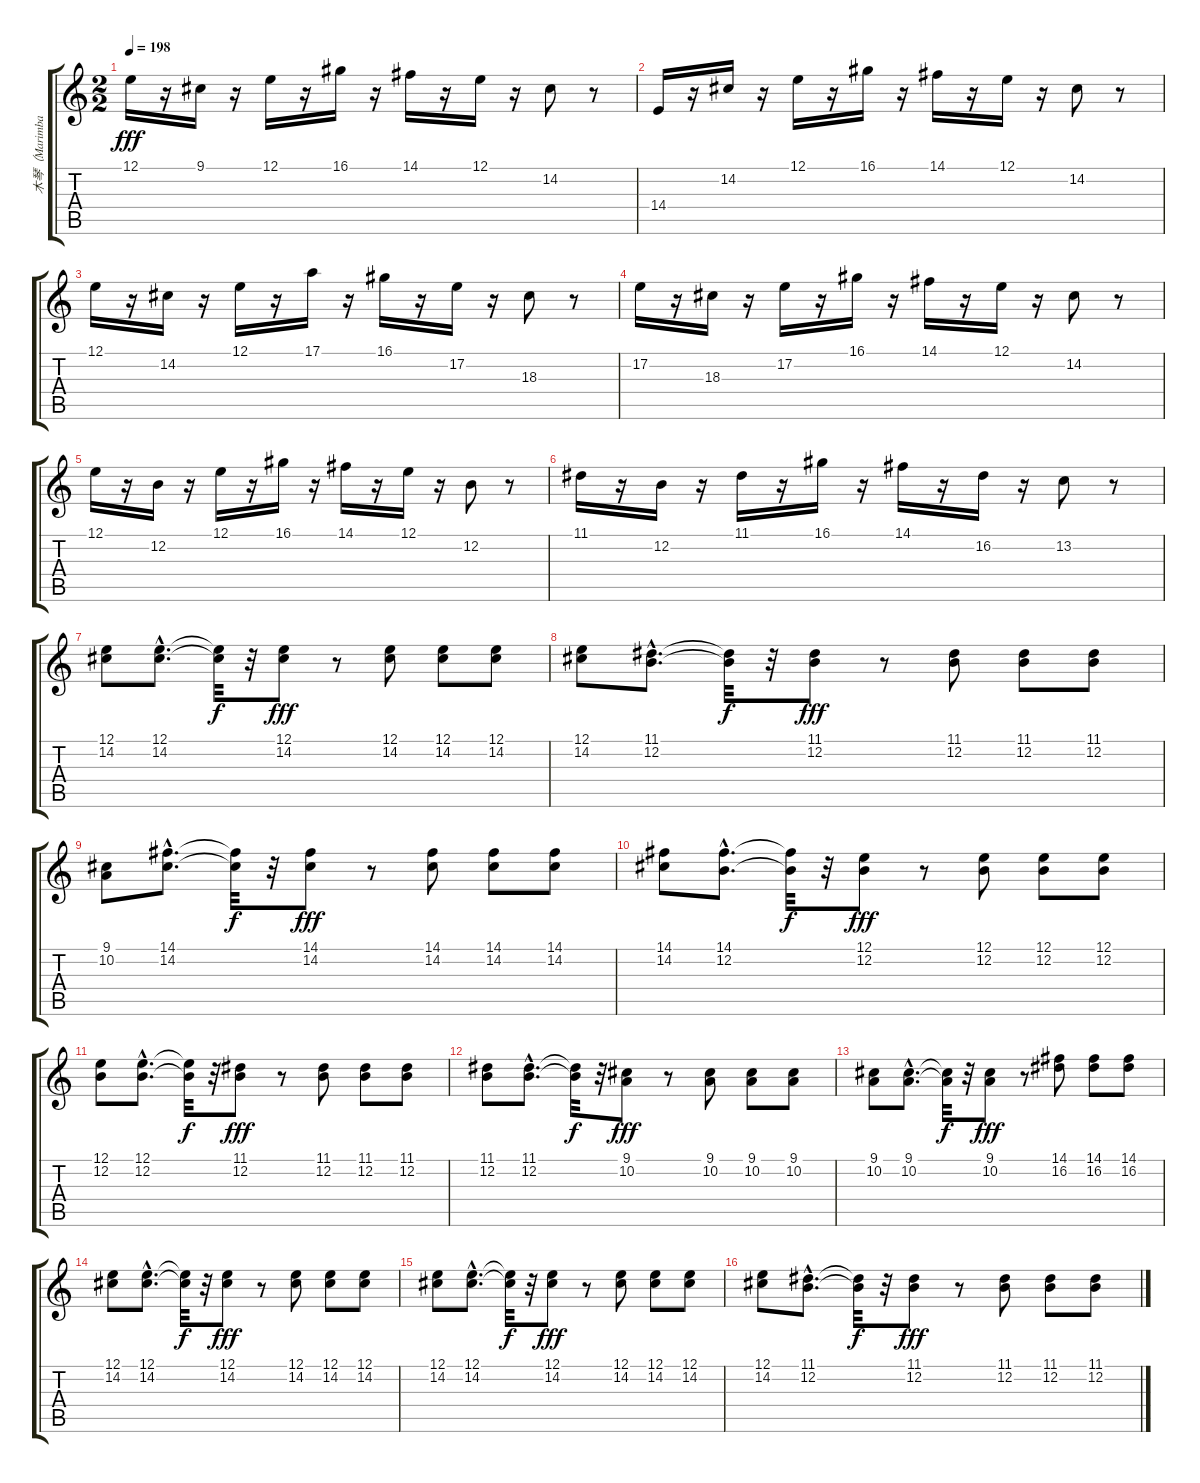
\track ("木琴（Marimba）" "木琴（Marimba") {instrument marimba}
\staff {score tabs}
\tuning (E4 B3 G3 D3 A2 E2) {hide}
\ts (2 2)
\tempo 198
\clef g2
\ks c
12.1.16{dy fff} r.16 9.1.16 r.16 12.1.16 r.16 16.1.16 r.16 14.1.16 r.16 12.1.16 r.16 14.2.8 r.8 |
14.4.16 r.16 14.2.16 r.16 12.1.16 r.16 16.1.16 r.16 14.1.16 r.16 12.1.16 r.16 14.2.8 r.8 |
12.1.16 r.16 14.2.16 r.16 12.1.16 r.16 17.1.16 r.16 16.1.16 r.16 17.2.16 r.16 18.3.8 r.8 |
17.2.16 r.16 18.3.16 r.16 17.2.16 r.16 16.1.16 r.16 14.1.16 r.16 12.1.16 r.16 14.2.8 r.8 |
12.1.16 r.16 12.2.16 r.16 12.1.16 r.16 16.1.16 r.16 14.1.16 r.16 12.1.16 r.16 12.2.8 r.8 |
11.1.16 r.16 12.2.16 r.16 11.1.16 r.16 16.1.16 r.16 14.1.16 r.16 16.2.16 r.16 13.2.8 r.8 |
(12.1 14.2).8 (12.1{hac} 14.2{hac}).8{d} (12.1{t} 14.2{t}).32{dy f} r.32 (12.1 14.2).8{dy fff} r.8 (12.1 14.2).8 (12.1 14.2).8 (12.1 14.2).8 |
(12.1 14.2).8 (11.1{hac} 12.2{hac}).8{d} (11.1{t} 12.2{t}).32{dy f} r.32 (11.1 12.2).8{dy fff} r.8 (11.1 12.2).8 (11.1 12.2).8 (11.1 12.2).8 |
(9.1 10.2).8 (14.1{hac} 14.2{hac}).8{d} (14.1{t} 14.2{t}).32{dy f} r.32 (14.1 14.2).8{dy fff} r.8 (14.1 14.2).8 (14.1 14.2).8 (14.1 14.2).8 |
(14.1 14.2).8 (14.1{hac} 12.2{hac}).8{d} (14.1{t} 12.2{t}).32{dy f} r.32 (12.1 12.2).8{dy fff} r.8 (12.1 12.2).8 (12.1 12.2).8 (12.1 12.2).8 |
(12.1 12.2).8 (12.1{hac} 12.2{hac}).8{d} (12.1{t} 12.2{t}).32{dy f} r.32 (11.1 12.2).8{dy fff} r.8 (11.1 12.2).8 (11.1 12.2).8 (11.1 12.2).8 |
(11.1 12.2).8 (11.1{hac} 12.2{hac}).8{d} (11.1{t} 12.2{t}).32{dy f} r.32 (9.1 10.2).8{dy fff} r.8 (9.1 10.2).8 (9.1 10.2).8 (9.1 10.2).8 |
(9.1 10.2).8 (9.1{hac} 10.2{hac}).8{d} (9.1{t} 10.2{t}).32{dy f} r.32 (9.1 10.2).8{dy fff} r.8 (14.1 16.2).8 (14.1 16.2).8 (14.1 16.2).8 |
(12.1 14.2).8 (12.1{hac} 14.2{hac}).8{d} (12.1{t} 14.2{t}).32{dy f} r.32 (12.1 14.2).8{dy fff} r.8 (12.1 14.2).8 (12.1 14.2).8 (12.1 14.2).8 |
(12.1 14.2).8 (12.1{hac} 14.2{hac}).8{d} (12.1{t} 14.2{t}).32{dy f} r.32 (12.1 14.2).8{dy fff} r.8 (12.1 14.2).8 (12.1 14.2).8 (12.1 14.2).8 |
(12.1 14.2).8 (11.1{hac} 12.2{hac}).8{d} (11.1{t} 12.2{t}).32{dy f} r.32 (11.1 12.2).8{dy fff} r.8 (11.1 12.2).8 (11.1 12.2).8 (11.1 12.2).8
